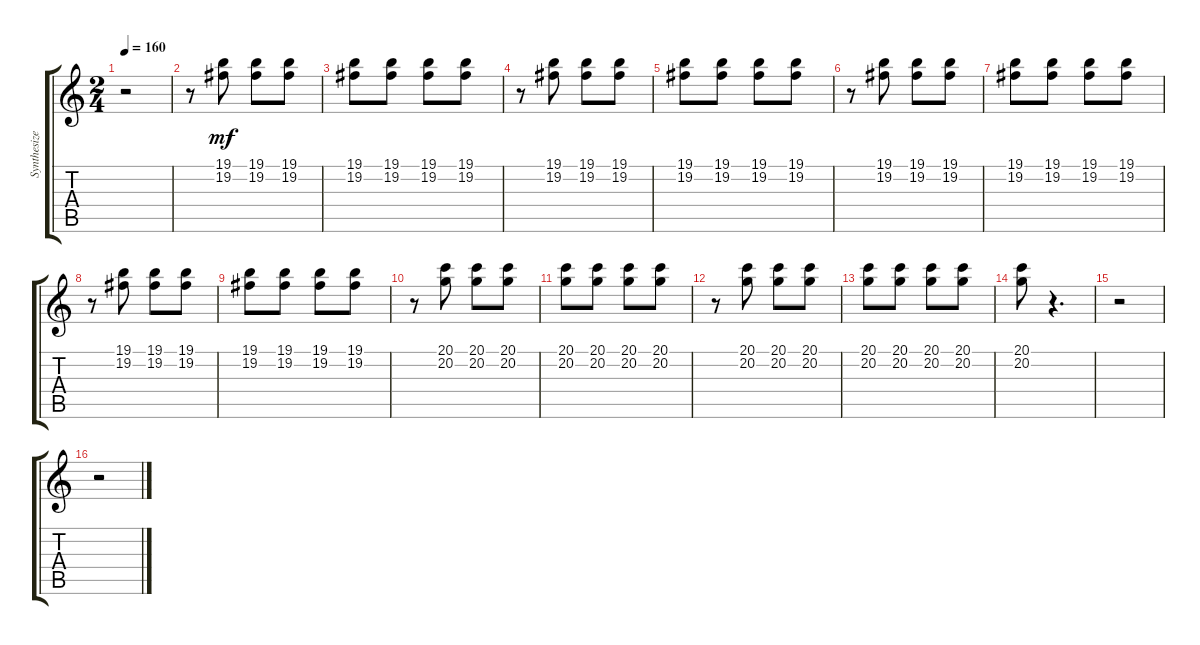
\track ("Synthesizer(flute)" "Synthesize") {instrument oboe}
\staff {score tabs}
\tuning (E4 B3 G3 D3 A2 E2) {hide}
\ts (2 4)
\tempo 160
\clef g2
\ks c
r.2{dy mf} |
r.8 (19.1 19.2).8 (19.1 19.2).8 (19.1 19.2).8 |
(19.1 19.2).8 (19.1 19.2).8 (19.1 19.2).8 (19.1 19.2).8 |
r.8 (19.1 19.2).8 (19.1 19.2).8 (19.1 19.2).8 |
(19.1 19.2).8 (19.1 19.2).8 (19.1 19.2).8 (19.1 19.2).8 |
r.8 (19.1 19.2).8 (19.1 19.2).8 (19.1 19.2).8 |
(19.1 19.2).8 (19.1 19.2).8 (19.1 19.2).8 (19.1 19.2).8 |
r.8 (19.1 19.2).8 (19.1 19.2).8 (19.1 19.2).8 |
(19.1 19.2).8 (19.1 19.2).8 (19.1 19.2).8 (19.1 19.2).8 |
r.8 (20.1 20.2).8 (20.1 20.2).8 (20.1 20.2).8 |
(20.1 20.2).8 (20.1 20.2).8 (20.1 20.2).8 (20.1 20.2).8 |
r.8 (20.1 20.2).8 (20.1 20.2).8 (20.1 20.2).8 |
(20.1 20.2).8 (20.1 20.2).8 (20.1 20.2).8 (20.1 20.2).8 |
(20.1 20.2).8 r.4{d} |
r.2 |
r.2
